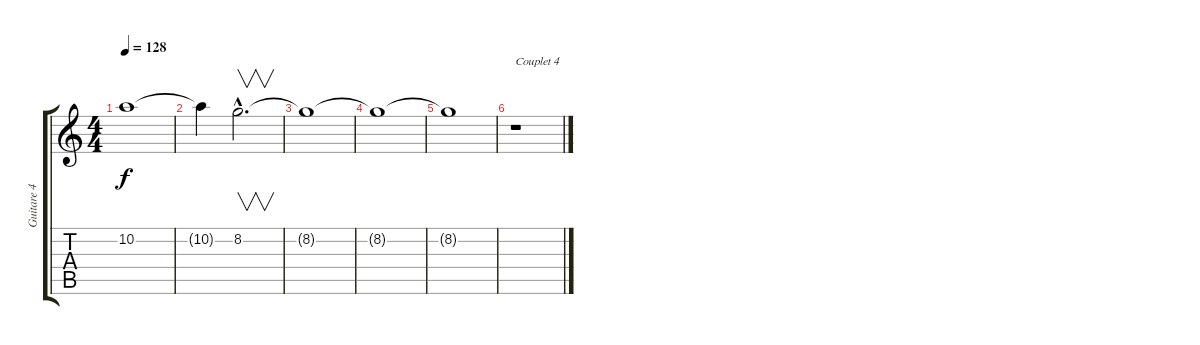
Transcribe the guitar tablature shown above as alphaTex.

\track ("Guitare 4" "Guitare 4") {instrument distortionguitar}
\staff {score tabs}
\tuning (E4 B3 G3 D3 A2 E2) {hide}
\ts (4 4)
\tempo 128
\clef g2
\ks c
10.2{t}.1{dy f} |
10.2{t}.4 8.2{hac}.2{v d} |
8.2{t}.1 |
8.2{t}.1 |
8.2{t}.1 |
r.1{txt "Couplet 4"}
